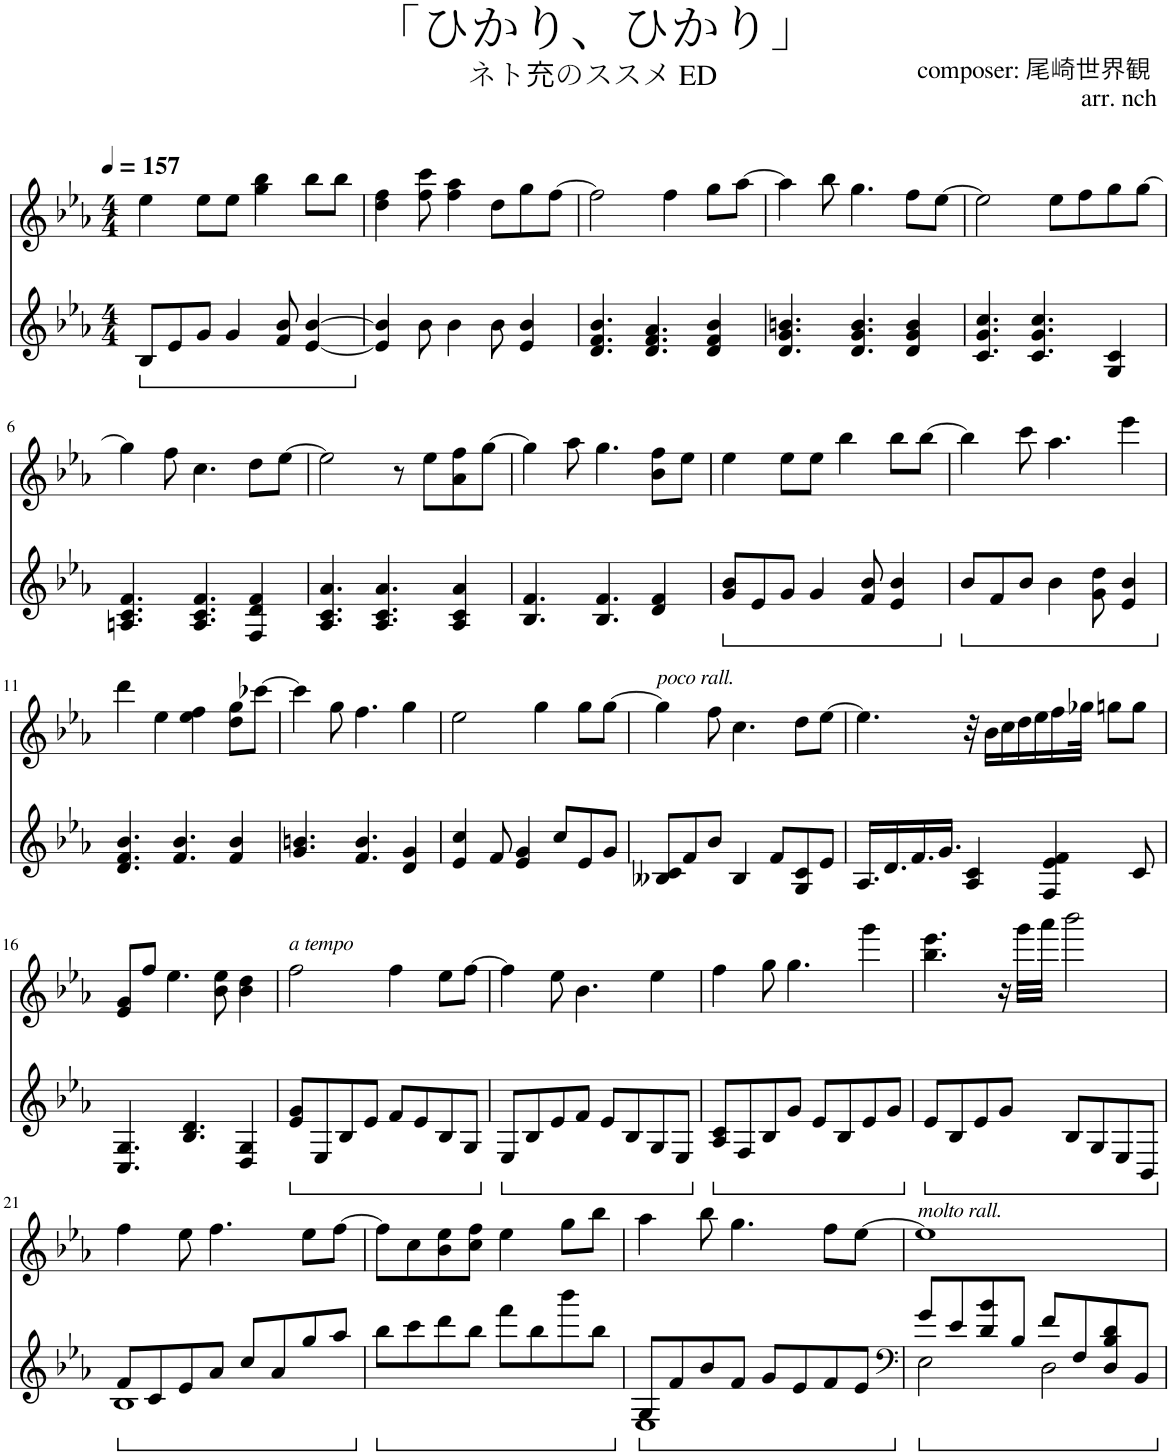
**kern	**kern
*part1	*part1
*staff2	*staff1
*I"piano	*
*I'Pno	*
*clefG2	*clefG2
*k[b-e-a-]	*k[b-e-a-]
*M4/4	*M4/4
*MM157	*MM157
=1	=1
8B-/L	4ee-\
8e-/	.
8g/J	8ee-\L
4g/	8ee-\J
.	4gg\ 4bb-\
8f/ 8b-/	.
[4e-/ [4b-/	8bb-\L
.	8bb-\J
=2	=2
4e-/] 4b-/]	4dd\ 4ff\
8b-\	8ff\ 8ccc\
4b-\	4ff\ 4aa-\
8b-\	8dd\L
4e-/ 4b-/	8gg\
.	[8ff\J
=3	=3
4.d/ 4.f/ 4.b-/	2ff\]
4.d/ 4.f/ 4.a-/	.
.	4ff\
4d/ 4f/ 4b-/	8gg\L
.	[8aa-\J
=4	=4
4.d/ 4.g/ 4.bn/	4aa-\]
.	8bb-\
4.d/ 4.g/ 4.b/	4.gg\
4d/ 4g/ 4b/	8ff\L
.	[8ee-\J
=5	=5
4.c/ 4.g/ 4.cc/	2ee-\]
4.c/ 4.g/ 4.cc/	.
.	8ee-\L
.	8ff\
4G/ 4c/	8gg\
.	[8gg\J
!!LO:LB:g=z
=6	=6
4.An/ 4.c/ 4.f/	4gg\]
.	8ff\
4.A/ 4.c/ 4.f/	4.cc\
4F/ 4d/ 4f/	8dd\L
.	[8ee-\J
=7	=7
4.A-/ 4.c/ 4.a-/	2ee-\]
4.A-/ 4.c/ 4.a-/	.
.	8r
.	8ee-\L
4A-/ 4c/ 4a-/	8a-\ 8ff\
.	[8gg\J
=8	=8
4.B-/ 4.f/	4gg\]
.	8aa-\
4.B-/ 4.f/	4.gg\
4d/ 4f/	8b-\ 8ff\L
.	8ee-\J
=9	=9
8g/ 8b-/L	4ee-\
8e-/	.
8g/J	8ee-\L
4g/	8ee-\J
.	4bb-\
8f/ 8b-/	.
4e-/ 4b-/	8bb-\L
.	[8bb-\J
=10	=10
8b-/L	4bb-\]
8f/	.
8b-/J	8ccc\
4b-\	4.aa-\
8g\ 8dd\	.
4e-/ 4b-/	4eee-\
!!LO:LB:g=z
=11	=11
4.d/ 4.f/ 4.b-/	4ddd\
.	4ee-\
4.f/ 4.b-/	.
.	4ee-\ 4ff\
4f/ 4b-/	8dd\ 8gg\L
.	[8ccc-X\J
=12	=12
4.g/ 4.bn/	4ccc-\]
.	8gg\
4.f/ 4.b/	4.ff\
4d/ 4g/	4gg\
=13	=13
4e-/ 4cc/	2ee-\
8f/	.
4e-/ 4g/	.
.	4gg\
8cc/L	.
8e-/	8gg\L
8g/J	[8gg\J
=14	=14
!	!LO:TX:a:i:t=poco rall.
8B--X/ 8c/L	4gg\]
8f/	.
8b-/J	8ff\
4B--/	4.cc\
8f/L	.
8G/ 8c/	8dd\L
8e-/J	[8ee-\J
=15	=15
16.A-/LL	4.ee-\]
16.d/	.
16.f/	.
16.g/JJ	.
4A-/ 4c/	32r
.	16b-\LL
.	16cc\
.	16dd\
.	16ee-\
4F/ 4e-/ 4f/	.
.	16ff\
.	32gg-X\JJk
.	8ggn\L
8c/	8gg\J
!!LO:LB:g=z
=16	=16
4.C/ 4.G/	8e-/ 8g/L
.	8ff/J
.	4.ee-\
4.B-/ 4.d/	.
.	8b-\ 8ee-\
4D/ 4G/	4b-\ 4dd\
=17	=17
!	!LO:TX:a:i:t=a tempo
8e-/ 8g/L	2ff\
8E-/	.
8B-/	.
8e-/J	.
8f/L	4ff\
8e-/	.
8B-/	8ee-\L
8G/J	[8ff\J
=18	=18
8E-/L	4ff\]
8B-/	.
8e-/	8ee-\
8f/J	4.b-\
8e-/L	.
8B-/	.
8G/	4ee-\
8E-/J	.
=19	=19
8A-/ 8c/L	4ff\
8F/	.
8B-/	8gg\
8g/J	4.gg\
8e-/L	.
8B-/	.
8e-/	4ggg\
8g/J	.
=20	=20
8e-/L	4.bb-\ 4.eee-\
8B-/	.
8e-/	.
8g/J	16r
.	32ggg\LLL
.	32aaa-\JJJ
8B-/L	2bbb-\
8G/	.
8E-/	.
8BB-/J	.
!!LO:LB:g=z
=21	=21
*^	*
8f/L	1B-	4ff\
8c/	.	.
8e-/	.	8ee-\
8a-/J	.	4.ff\
8cc/L	.	.
8a-/	.	.
8gg/	.	8ee-\L
8aa-/J	.	[8ff\J
*v	*v	*
=22	=22
8bb-\L	8ff\L]
8ccc\	8cc\
8ddd\	8b-\ 8ee-\
8bb-\J	8cc\ 8ff\J
8fff\L	4ee-\
8bb-\	.
8bbb-\	8gg\L
8bb-\J	8bb-\J
=23	=23
*^	*
8G/L	1E-	4aa-\
8f/	.	.
8b-/	.	8bb-\
8f/J	.	4.gg\
8g/L	.	.
8e-/	.	.
8f/	.	8ff\L
8e-/J	.	[8ee-\J
=24	=24	=24
*clefF4	*	*
!	!	!LO:TX:a:i:t=molto rall.
8g/L	2E-\	1ee-]
8e-/	.	.
8d/ 8b-/	.	.
8B-/J	.	.
8f/L	2D\	.
8F/	.	.
8D/ 8B-/ 8d/	.	.
8BB-/J	.	.
*v	*v	*
=	=
*-	*-
